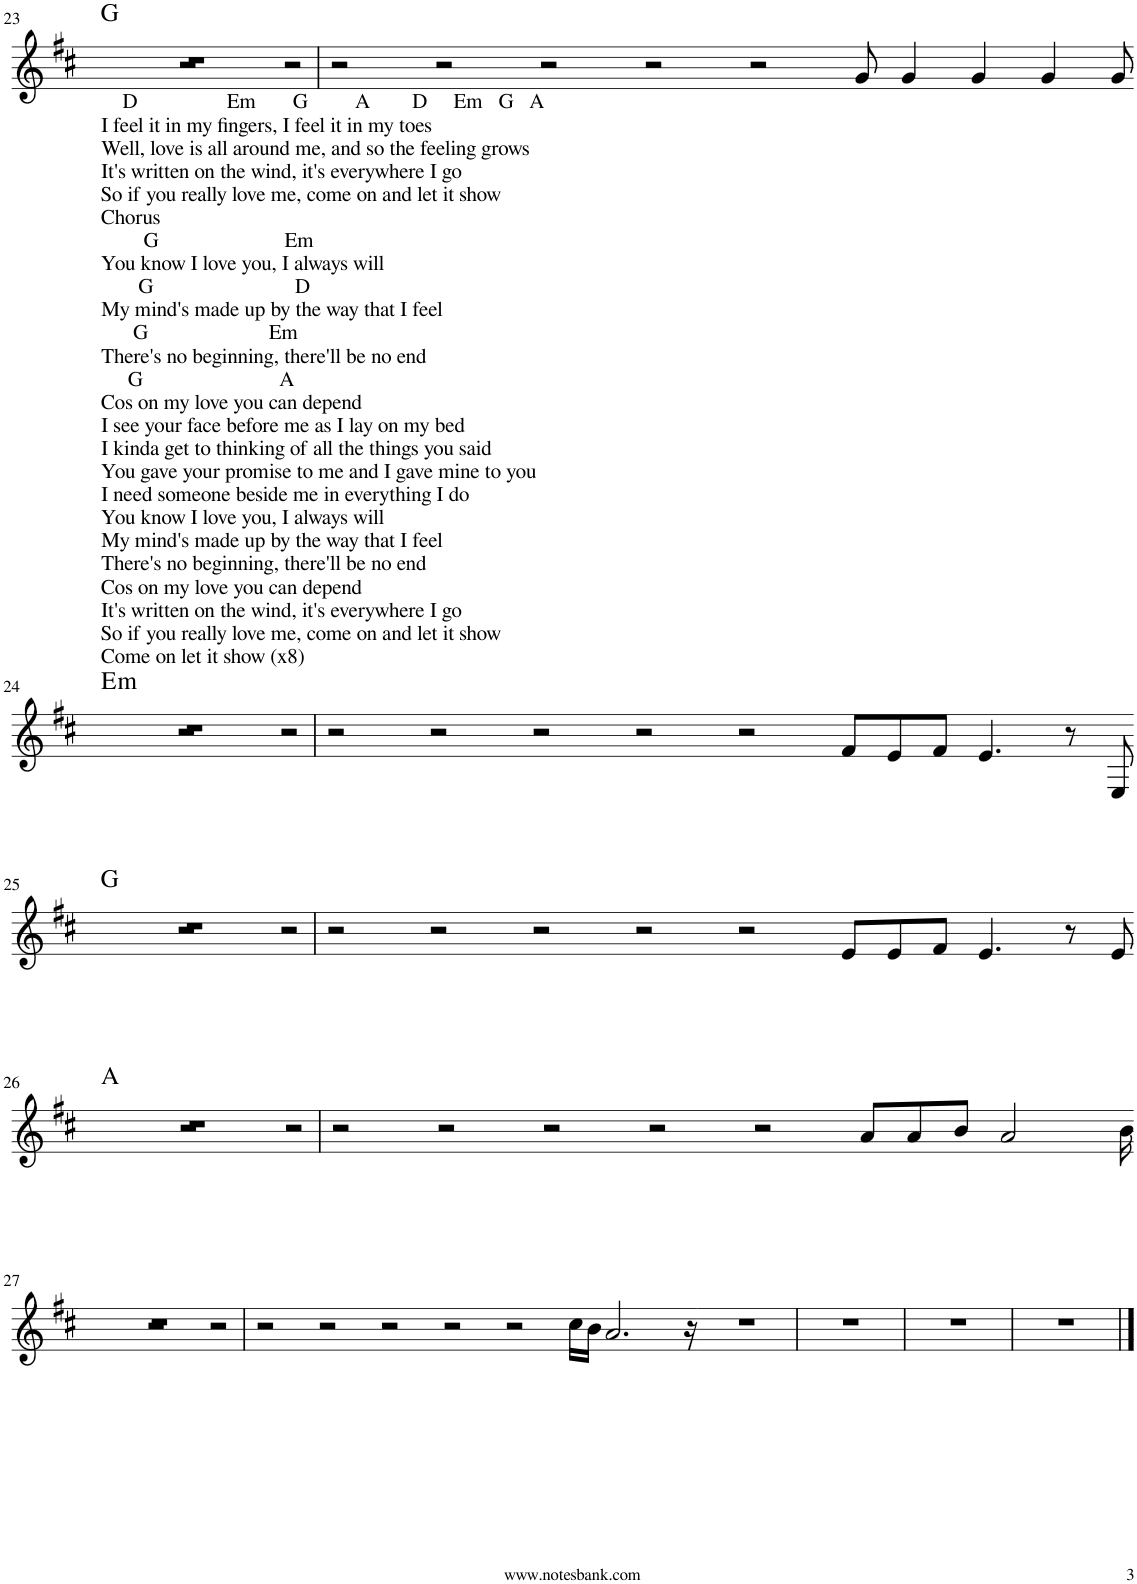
**kern	**harte
*part1	*part1
*staff1	*
*I"Alto Saxophone	*
*I'A Sax	*
!!LO:PB:g=z
*clefG2	*
*Trd5c9	*
*k[f#c#]	*
=23	=23
1r	G:maj
2r	.
2r	.
2r	.
2r	.
2r	.
2r	.
2r	.
8g/	.
4g/	.
4g/	.
4g/	.
8g/	.
!!LO:LB:g=z
=24	=24
!LO:TX:a:t=D                 Em       G         A        D     Em   G   A	!
!LO:TX:a:t=I feel it in my fingers, I feel it in my toes	!
!LO:TX:a:t=Well, love is all around me, and so the feeling grows	!
!LO:TX:a:t=It's written on the wind, it's everywhere I go	!
!LO:TX:a:t=So if you really love me, come on and let it show	!
!LO:TX:a:t=Chorus	!
!LO:TX:a:t=G                        Em	!
!LO:TX:a:t=You know I love you, I always will	!
!LO:TX:a:t=G                           D	!
!LO:TX:a:t=My mind's made up by the way that I feel	!
!LO:TX:a:t=G                       Em	!
!LO:TX:a:t=There's no beginning, there'll be no end	!
!LO:TX:a:t=G                          A	!
!LO:TX:a:t=Cos on my love you can depend	!
!LO:TX:a:t=I see your face before me as I lay on my bed	!
!LO:TX:a:t=I kinda get to thinking of all the things you said	!
!LO:TX:a:t=You gave your promise to me and I gave mine to you	!
!LO:TX:a:t=I need someone beside me in everything I do	!
!LO:TX:a:t=You know I love you, I always will	!
!LO:TX:a:t=My mind's made up by the way that I feel	!
!LO:TX:a:t=There's no beginning, there'll be no end	!
!LO:TX:a:t=Cos on my love you can depend	!
!LO:TX:a:t=It's written on the wind, it's everywhere I go	!
!LO:TX:a:t=So if you really love me, come on and let it show	!
!LO:TX:a:t=Come on let it show (х8)	!LO:H:kt=m
1r	E:min
2r	.
2r	.
2r	.
2r	.
2r	.
2r	.
2r	.
8f#/L	.
8e/	.
8f#/J	.
4.e/	.
8r	.
8E/	.
!!LO:LB:g=z
=25	=25
1r	G:maj
2r	.
2r	.
2r	.
2r	.
2r	.
2r	.
2r	.
8e/L	.
8e/	.
8f#/J	.
4.e/	.
8r	.
8e/	.
!!LO:LB:g=z
=26	=26
1r	A:maj
2r	.
2r	.
2r	.
2r	.
2r	.
2r	.
2r	.
8a/L	.
8a/	.
8b/J	.
2a/	.
16b\	.
!!LO:LB:g=z
=27	=27
1r	.
2r	.
2r	.
2r	.
2r	.
2r	.
2r	.
2r	.
16cc#\LL	.
16b\JJ	.
2.a/	.
16r	.
=28	=28
1r	.
=29	=29
1r	.
=30	=30
1r	.
=31	=31
1r	.
==	==
*-	*-
